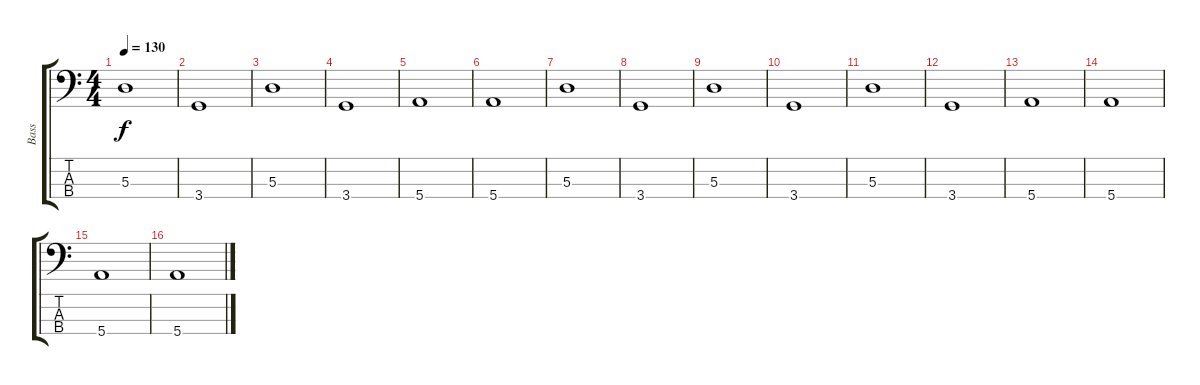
\track ("Bass" "Bass") {instrument synthbass2}
\staff {score tabs}
\tuning (G2 D2 A1 E1) {hide}
\ts (4 4)
\tempo 130
\clef f4
\ks c
5.3.1{dy f} |
3.4.1 |
5.3.1 |
3.4.1 |
5.4.1 |
5.4.1 |
5.3.1 |
3.4.1 |
5.3.1 |
3.4.1 |
5.3.1 |
3.4.1 |
5.4.1 |
5.4.1 |
5.4.1 |
\section ("" "")
5.4.1
